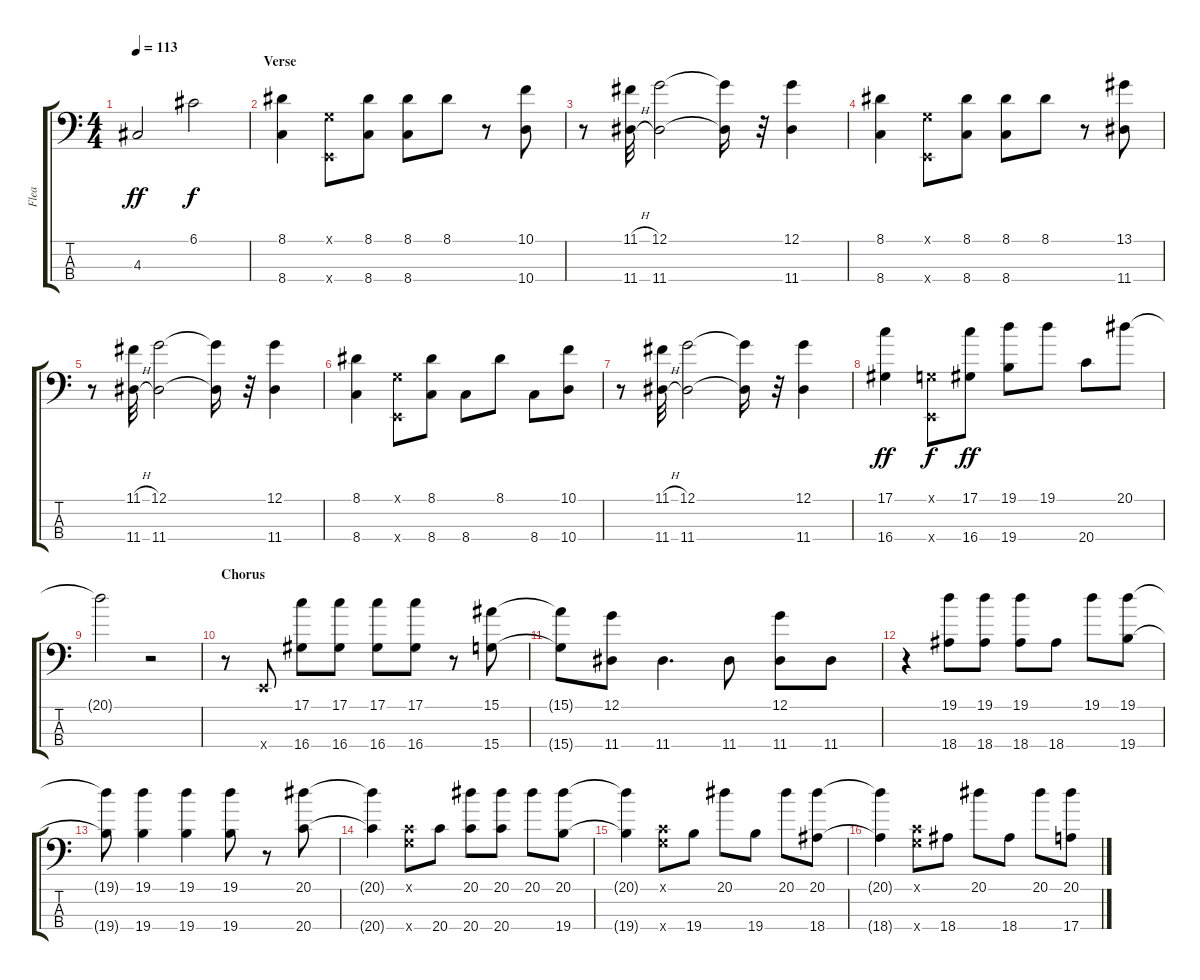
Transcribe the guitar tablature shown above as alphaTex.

\track ("Flea" "Flea") {instrument electricbassfinger}
\staff {score tabs}
\tuning (G2 D2 A1 E1) {hide}
\ts (4 4)
\tempo 113
\clef f4
\ks c
4.3.2{dy ff} 6.1.2{dy f} |
\section ("" "Verse")
(8.1 8.4).4 (0.1{x} 0.4{x}).8 (8.1 8.4).8 (8.1 8.4).8 8.1.8 r.8 (10.1 10.4).8 |
r.8 (11.1{h} 11.4{h}).32 (12.1 11.4).2 (12.1{t} 11.4{t}).16 r.32 (12.1 11.4).4 |
(8.1 8.4).4 (0.1{x} 0.4{x}).8 (8.1 8.4).8 (8.1 8.4).8 8.1.8 r.8 (13.1 11.4).8 |
r.8 (11.1{h} 11.4{h}).32 (12.1 11.4).2 (12.1{t} 11.4{t}).16 r.32 (12.1 11.4).4 |
(8.1 8.4).4 (0.1{x} 0.4{x}).8 (8.1 8.4).8 8.4.8 8.1.8 8.4.8 (10.1 10.4).8 |
r.8 (11.1{h} 11.4{h}).32 (12.1 11.4).2 (12.1{t} 11.4{t}).16 r.32 (12.1 11.4).4 |
(17.1 16.4).4{dy ff} (0.1{x} 0.4{x}).8{dy f} (17.1 16.4).8{dy ff} (19.1 19.4).8 19.1.8 20.4.8 20.1.8 |
20.1{t}.2 r.2 |
\section ("" "Chorus")
r.8 0.4{x}.8 (17.1 16.4).8 (17.1 16.4).8 (17.1 16.4).8 (17.1 16.4).8 r.8 (15.1 15.4).8 |
(15.1{t} 15.4{t}).8 (12.1 11.4).8 11.4.4{d} 11.4.8 (12.1 11.4).8 11.4.8 |
r.4 (19.1 18.4).8 (19.1 18.4).8 (19.1 18.4).8 18.4.8 19.1.8 (19.1 19.4).8 |
(19.1{t} 19.4{t}).8 (19.1 19.4).4 (19.1 19.4).4 (19.1 19.4).8 r.8 (20.1 20.4).8 |
(20.1{t} 20.4{t}).4 (0.1{x} 20.4{x}).8 20.4.8 (20.1 20.4).8 (20.1 20.4).8 20.1.8 (20.1 19.4).8 |
(20.1{t} 19.4{t}).4 (0.1{x} 20.4{x}).8 19.4.8 20.1.8 19.4.8 20.1.8 (20.1 18.4).8 |
(20.1{t} 18.4{t}).4 (0.1{x} 20.4{x}).8 18.4.8 20.1.8 18.4.8 20.1.8 (20.1 17.4).8
